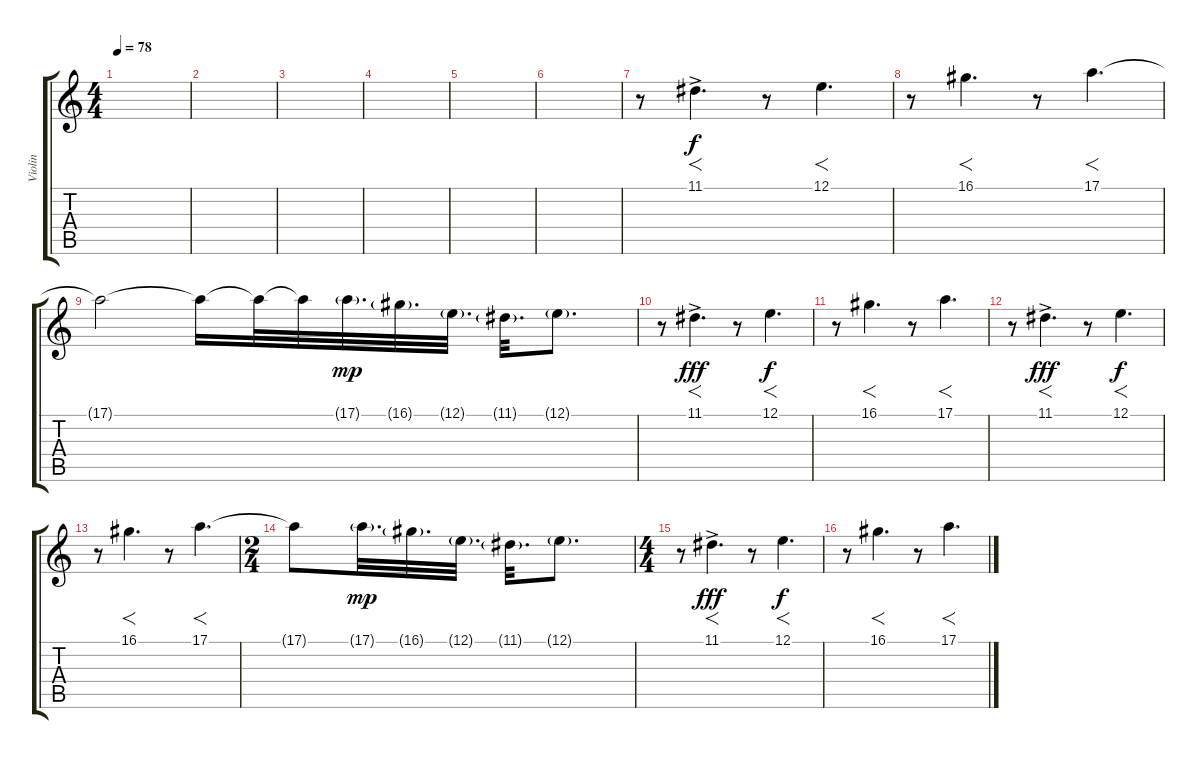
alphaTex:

\track ("Violin" "Violin") {instrument violin}
\staff {score tabs}
\tuning (E4 B3 G3 D3 A2 E2) {hide}
\ts (4 4)
\tempo 78
\clef g2
\ks c
|
|
|
|
|
|
r.8 11.1{ac}.4{f d} r.8 12.1.4{f d dy f} |
r.8 16.1.4{f d} r.8 17.1.4{f d} |
17.1{t}.2 17.1{t}.16 17.1{t}.32 17.1{t}.32 17.1{g}.32{d dy mp} 16.1{g}.32{d} 12.1{g}.32{d} 11.1{g}.32{d} 12.1{g}.8{d} |
r.8 11.1{ac}.4{f d dy fff} r.8 12.1.4{f d dy f} |
r.8 16.1.4{f d} r.8 17.1.4{f d} |
r.8 11.1{ac}.4{f d dy fff} r.8 12.1.4{f d dy f} |
r.8 16.1.4{f d} r.8 17.1.4{f d} |
\ts (2 4)
17.1{t}.8 17.1{g}.32{d dy mp} 16.1{g}.32{d} 12.1{g}.32{d} 11.1{g}.32{d} 12.1{g}.8{d} |
\ts (4 4)
r.8 11.1{ac}.4{f d dy fff} r.8 12.1.4{f d dy f} |
r.8 16.1.4{f d} r.8 17.1.4{f d}
